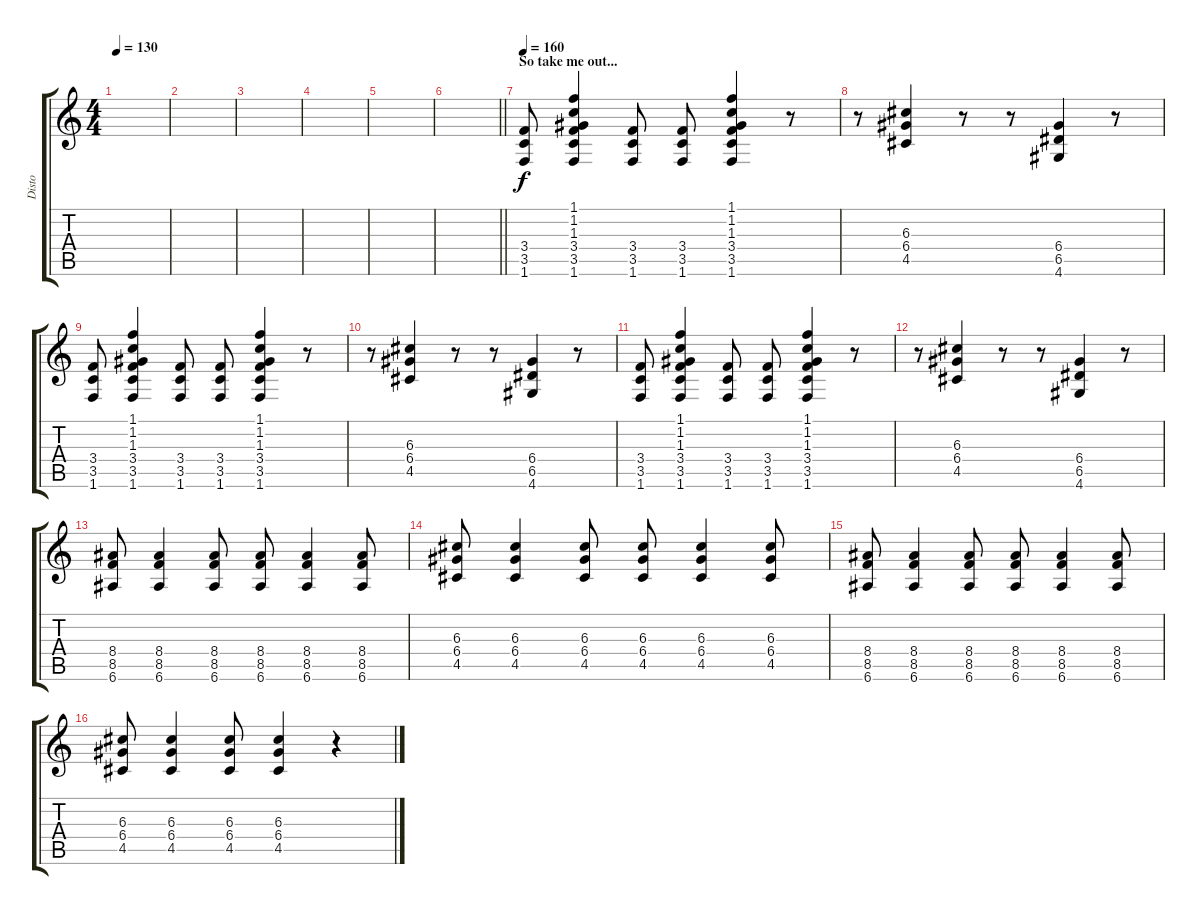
\track ("Disto" "Disto") {instrument distortionguitar}
\staff {score tabs}
\tuning (E4 B3 G3 D3 A2 E2) {hide}
\ts (4 4)
\tempo 130
\clef g2
\ks c
|
|
|
|
|
\barLineRight lightlight
|
\section ("" "So take me out...")
\tempo 160
(3.4 3.5 1.6).8 (1.1 1.2 1.3 3.4 3.5 1.6).4 (3.4 3.5 1.6).8 (3.4 3.5 1.6).8 (1.1 1.2 1.3 3.4 3.5 1.6).4 r.8 |
r.8 (6.3 6.4 4.5).4 r.8 r.8 (6.4 6.5 4.6).4 r.8 |
(3.4 3.5 1.6).8 (1.1 1.2 1.3 3.4 3.5 1.6).4 (3.4 3.5 1.6).8 (3.4 3.5 1.6).8 (1.1 1.2 1.3 3.4 3.5 1.6).4 r.8 |
r.8 (6.3 6.4 4.5).4 r.8 r.8 (6.4 6.5 4.6).4 r.8 |
(3.4 3.5 1.6).8 (1.1 1.2 1.3 3.4 3.5 1.6).4 (3.4 3.5 1.6).8 (3.4 3.5 1.6).8 (1.1 1.2 1.3 3.4 3.5 1.6).4 r.8 |
r.8 (6.3 6.4 4.5).4 r.8 r.8 (6.4 6.5 4.6).4 r.8 |
(8.4 8.5 6.6).8 (8.4 8.5 6.6).4 (8.4 8.5 6.6).8 (8.4 8.5 6.6).8 (8.4 8.5 6.6).4 (8.4 8.5 6.6).8 |
(6.3 6.4 4.5).8 (6.3 6.4 4.5).4 (6.3 6.4 4.5).8 (6.3 6.4 4.5).8 (6.3 6.4 4.5).4 (6.3 6.4 4.5).8 |
(8.4 8.5 6.6).8 (8.4 8.5 6.6).4 (8.4 8.5 6.6).8 (8.4 8.5 6.6).8 (8.4 8.5 6.6).4 (8.4 8.5 6.6).8 |
(6.3 6.4 4.5).8 (6.3 6.4 4.5).4 (6.3 6.4 4.5).8 (6.3 6.4 4.5).4 r.4
